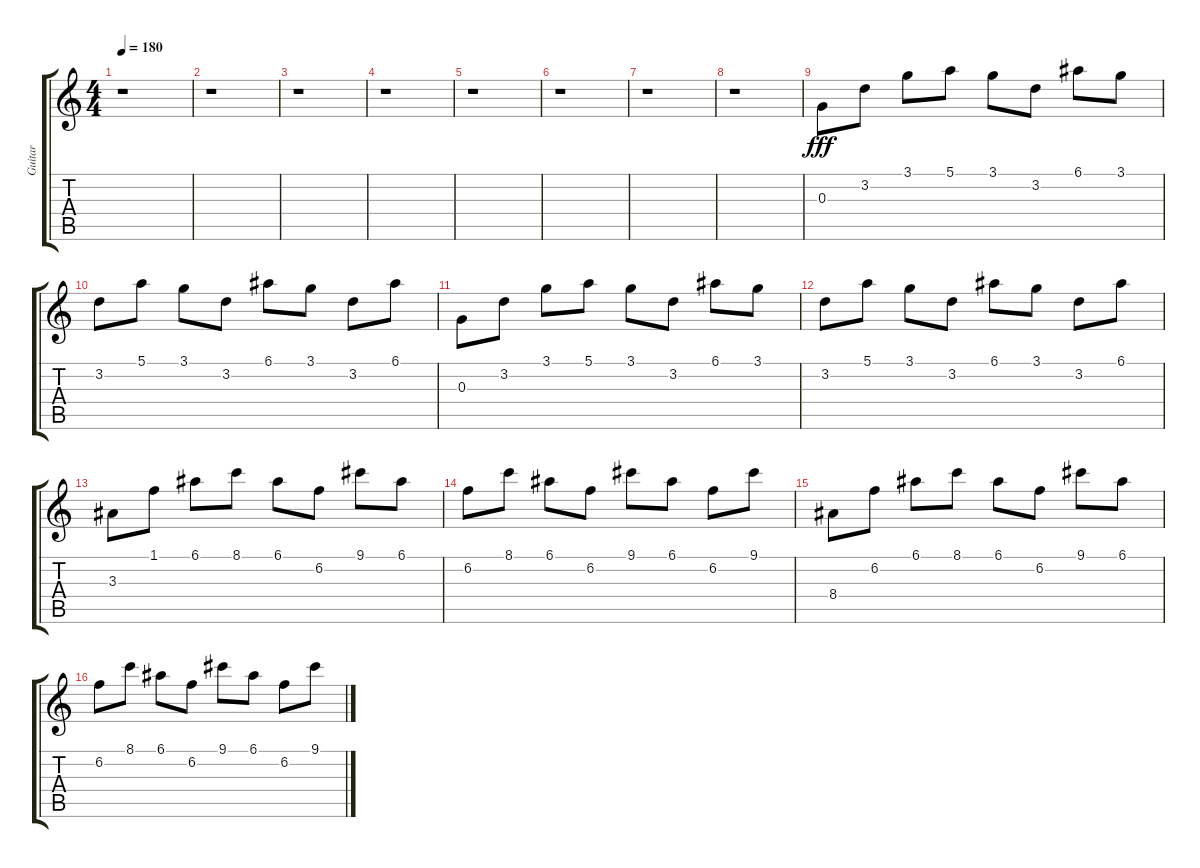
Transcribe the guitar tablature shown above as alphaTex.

\track ("Guitar" "Guitar") {instrument acousticguitarnylon}
\staff {score tabs}
\tuning (E4 B3 G3 D3 A2 E2) {hide}
\ts (4 4)
\tempo 180
\clef g2
\ks c
r.1{dy fff} |
r.1 |
r.1 |
r.1 |
r.1 |
r.1 |
r.1 |
r.1 |
0.3.8 3.2.8 3.1.8 5.1.8 3.1.8 3.2.8 6.1.8 3.1.8 |
3.2.8 5.1.8 3.1.8 3.2.8 6.1.8 3.1.8 3.2.8 6.1.8 |
0.3.8 3.2.8 3.1.8 5.1.8 3.1.8 3.2.8 6.1.8 3.1.8 |
3.2.8 5.1.8 3.1.8 3.2.8 6.1.8 3.1.8 3.2.8 6.1.8 |
3.3.8 1.1.8 6.1.8 8.1.8 6.1.8 6.2.8 9.1.8 6.1.8 |
6.2.8 8.1.8 6.1.8 6.2.8 9.1.8 6.1.8 6.2.8 9.1.8 |
8.4.8 6.2.8 6.1.8 8.1.8 6.1.8 6.2.8 9.1.8 6.1.8 |
6.2.8 8.1.8 6.1.8 6.2.8 9.1.8 6.1.8 6.2.8 9.1.8
